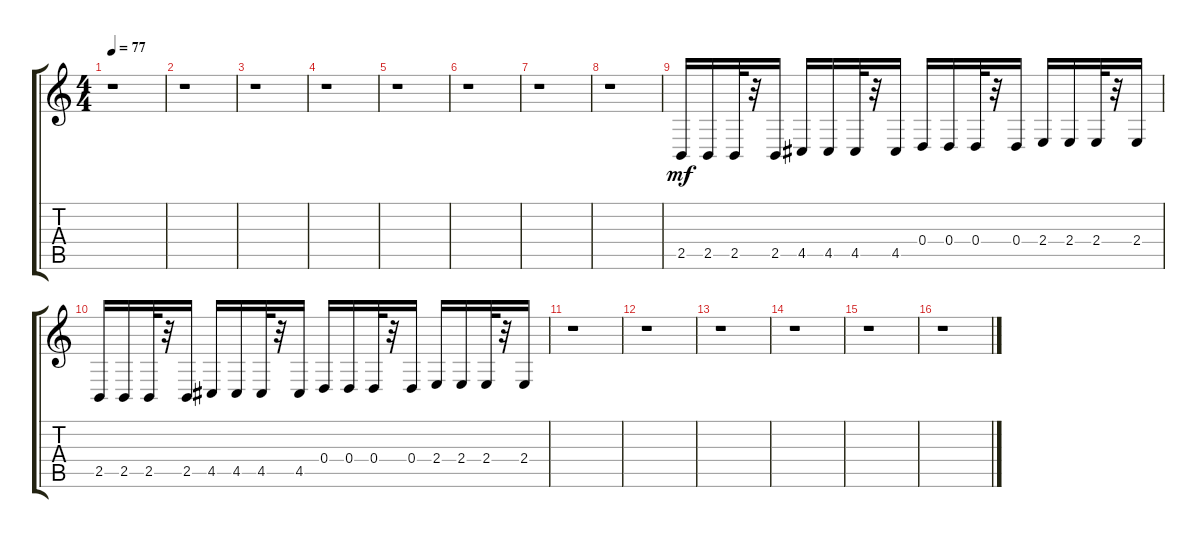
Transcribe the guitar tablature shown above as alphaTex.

\track "" {instrument stringensemble1}
\staff {score tabs}
\tuning (E4 B3 G3 D3 A2 E2) {hide}
\ts (4 4)
\tempo 77
\clef g2
\ks c
r.1{dy mf} |
r.1 |
r.1 |
r.1 |
r.1 |
r.1 |
r.1 |
r.1 |
2.5.16 2.5.16 2.5.32 r.32 2.5.16 4.5.16 4.5.16 4.5.32 r.32 4.5.16 0.4.16 0.4.16 0.4.32 r.32 0.4.16 2.4.16 2.4.16 2.4.32 r.32 2.4.16 |
2.5.16 2.5.16 2.5.32 r.32 2.5.16 4.5.16 4.5.16 4.5.32 r.32 4.5.16 0.4.16 0.4.16 0.4.32 r.32 0.4.16 2.4.16 2.4.16 2.4.32 r.32 2.4.16 |
r.1 |
r.1 |
r.1 |
r.1 |
r.1 |
r.1
